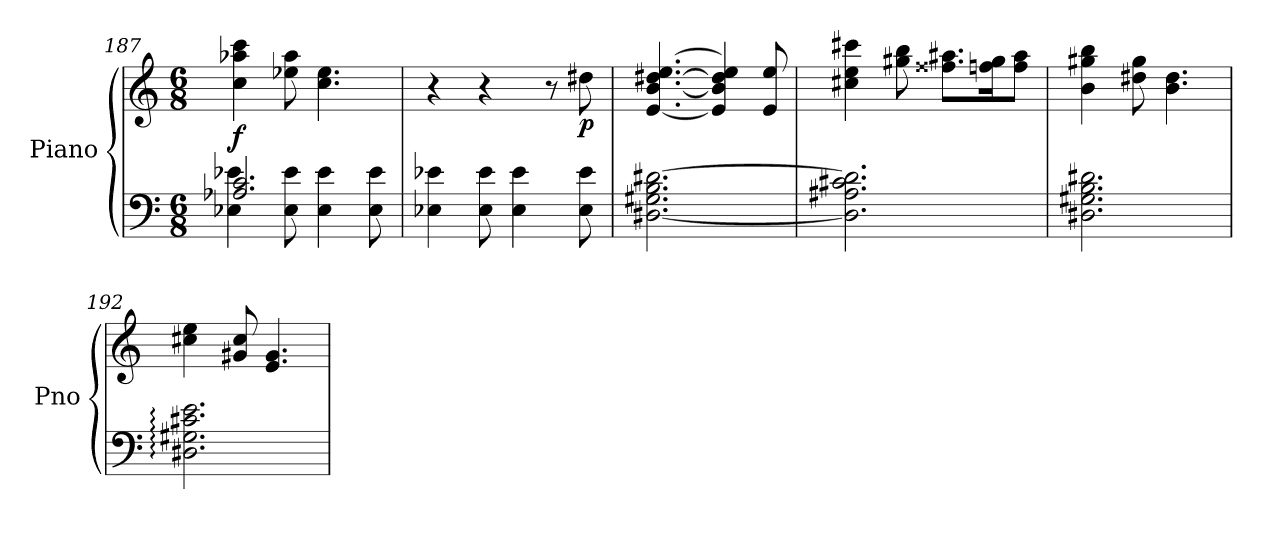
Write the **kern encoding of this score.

**kern	**kern	**dynam
*part1	*part1	*part1
*staff2	*staff1	*staff1/2
*I"Piano	*	*
*I'Pno	*	*
*clefF4	*clefG2	*
*k[]	*k[]	*
*M6/8	*M6/8	*
=187	=187	=187
*^	*	*
!	!	!	!LO:DY:b
2.A-X/ 2.c/	4E-X\ 4e-X\	4cc\ 4aa-X\ 4ccc\	f
.	8E-\ 8e-\	8ee-X\ 8aa-\	.
.	4E-\ 4e-\	4.cc\ 4.ee-\	.
.	8E-\ 8e-\	.	.
*v	*v	*	*
=188	=188	=188
4E-X\ 4e-X\	4r	.
8E-\ 8e-\	4r	.
4E-\ 4e-\	.	.
.	8r	.
!	!	!LO:DY:b
8E-\ 8e-\	8dd#X\	p
!!LO:LB:g=z
=189	=189	=189
[2.D#X\ 2.G#X\ 2.B\ [2.d#X\	[4.e/ [4.b/ [4.dd#X/ [4.ee/	.
.	4e/] 4b/] 4dd#/] 4ee/]	.
.	8e/ 8ee/	.
=190	=190	=190
2.D#\] 2.A#X\ 2.c#X\ 2.d#\]	4cc#X\ 4ee\ 4ccc#X\	.
.	8gg#X\ 8bb\	.
.	8.ff##X\ 8.aa#X\L	.
.	16ffn\ 16gg#\K	.
.	8ff\ 8aa#\J	.
=191	=191	=191
2.D#X\ 2.G#X\ 2.B\ 2.d#X\	4b\ 4gg#X\ 4bb\	.
.	8dd#X\ 8gg#\	.
.	4.b\ 4.dd#\	.
=192	=192	=192
2.D#X\: 2.G#X\: 2.c#X\: 2.e\:	4cc#X\ 4ee\	.
.	8g#X/ 8cc#/	.
.	4.e/ 4.g#/	.
=	=	=
*-	*-	*-
